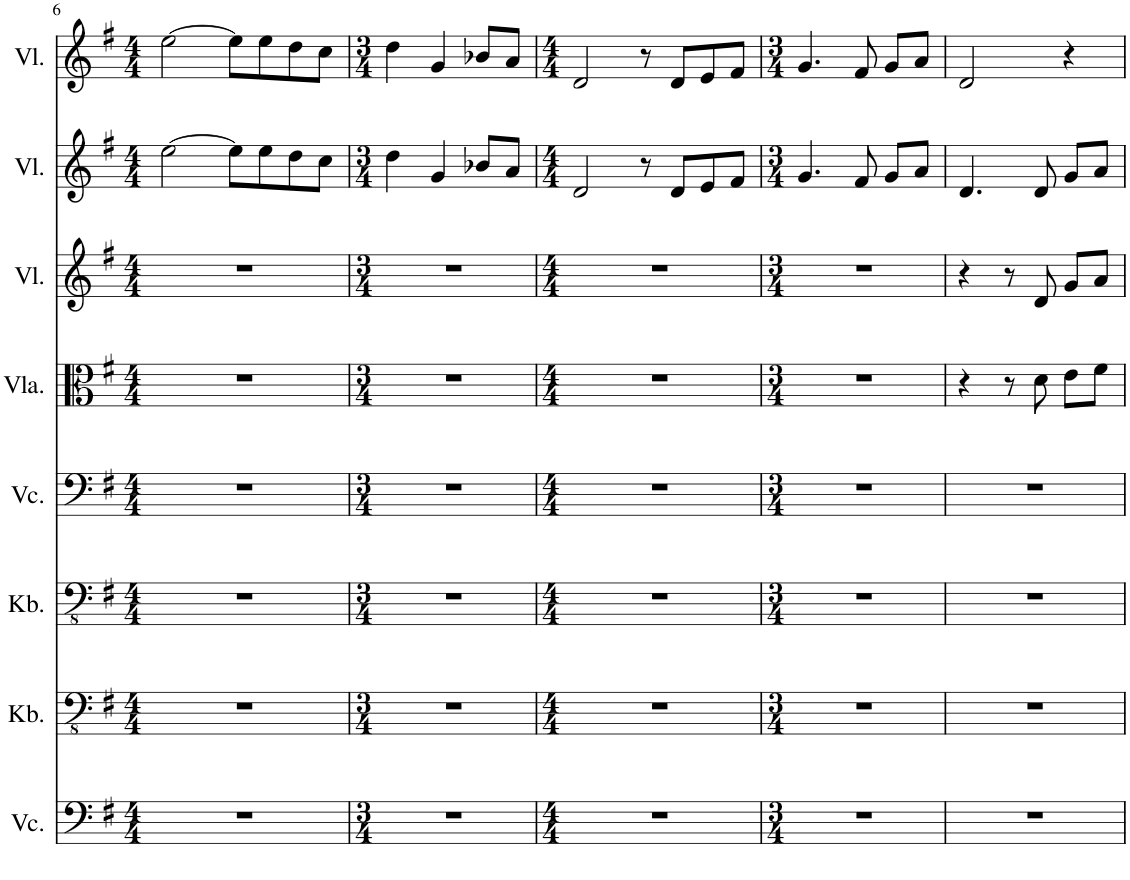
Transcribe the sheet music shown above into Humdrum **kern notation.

**kern	**kern	**kern	**kern	**kern	**kern	**kern	**kern
*part8	*part7	*part6	*part5	*part4	*part3	*part2	*part1
*staff8	*staff7	*staff6	*staff5	*staff4	*staff3	*staff2	*staff1
*I"Violoncello, Bariton solo	*I"Kontrabass, Bass 2	*I"Kontrabass, Bass 1	*I"Violoncello, Tenor	*I"Bratsche, Alt	*I"Violine, Sopran 2	*I"Violine, Sopran 1	*I"Violine, Sopran solo
*I'Vc.	*I'Kb.	*I'Kb.	*I'Vc.	*	*I'Vl.	*I'Vl.	*I'Vl.
!!LO:PB:g=z
*clefF4	*clefFv4	*clefFv4	*clefF4	*clefC3	*clefG2	*clefG2	*clefG2
*	*Trd7c12	*Trd7c12	*	*	*	*	*
*k[f#]	*k[f#]	*k[f#]	*k[f#]	*k[f#]	*k[f#]	*k[f#]	*k[f#]
*M4/4	*M4/4	*M4/4	*M4/4	*M4/4	*M4/4	*M4/4	*M4/4
=6	=6	=6	=6	=6	=6	=6	=6
1r	1r	1r	1r	1r	1r	[2ee\	[2ee\
.	.	.	.	.	.	8ee\L]	8ee\L]
.	.	.	.	.	.	8ee\	8ee\
.	.	.	.	.	.	8dd\	8dd\
.	.	.	.	.	.	8cc\J	8cc\J
=7	=7	=7	=7	=7	=7	=7	=7
*M3/4	*M3/4	*M3/4	*M3/4	*M3/4	*M3/4	*M3/4	*M3/4
2.r	2.r	2.r	2.r	2.r	2.r	4dd\	4dd\
.	.	.	.	.	.	4g/	4g/
.	.	.	.	.	.	8b-X/L	8b-X/L
.	.	.	.	.	.	8a/J	8a/J
=8	=8	=8	=8	=8	=8	=8	=8
*M4/4	*M4/4	*M4/4	*M4/4	*M4/4	*M4/4	*M4/4	*M4/4
1r	1r	1r	1r	1r	1r	2d/	2d/
.	.	.	.	.	.	8r	8r
.	.	.	.	.	.	8d/L	8d/L
.	.	.	.	.	.	8e/	8e/
.	.	.	.	.	.	8f#/J	8f#/J
=9	=9	=9	=9	=9	=9	=9	=9
*M3/4	*M3/4	*M3/4	*M3/4	*M3/4	*M3/4	*M3/4	*M3/4
2.r	2.r	2.r	2.r	2.r	2.r	4.g/	4.g/
.	.	.	.	.	.	8f#/	8f#/
.	.	.	.	.	.	8g/L	8g/L
.	.	.	.	.	.	8a/J	8a/J
=10	=10	=10	=10	=10	=10	=10	=10
2.r	2.r	2.r	2.r	4r	4r	4.d/	2d/
.	.	.	.	8r	8r	.	.
.	.	.	.	8d\	8d/	8d/	.
.	.	.	.	8e\L	8g/L	8g/L	4r
.	.	.	.	8f#\J	8a/J	8a/J	.
=	=	=	=	=	=	=	=
*-	*-	*-	*-	*-	*-	*-	*-
